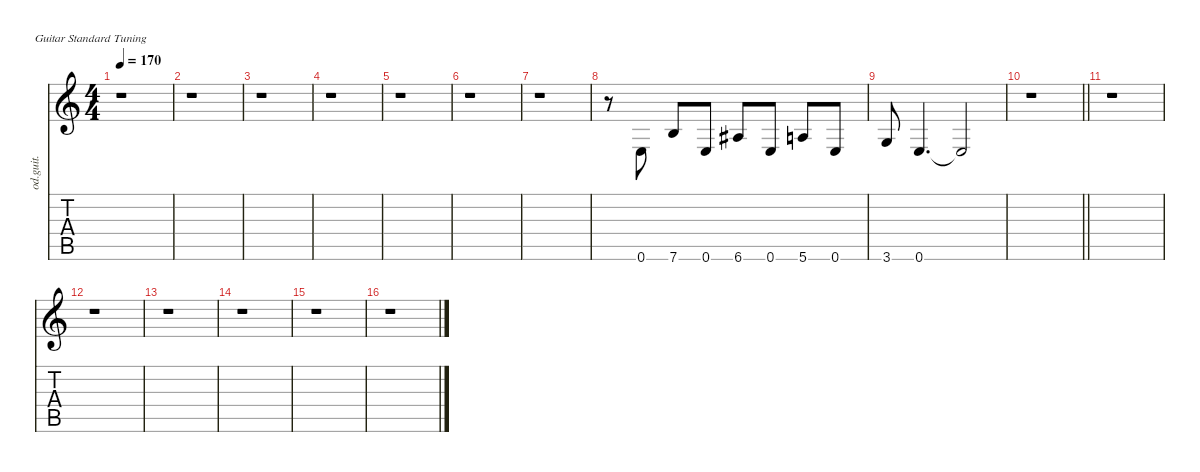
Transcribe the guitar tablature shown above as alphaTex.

\defaultSystemsLayout 4
\hideDynamics
\bracketExtendMode nobrackets
\otherSystemsTrackNameOrientation horizontal
\track ("Heavy Guitar" "od.guit.") {instrument overdrivenguitar}
\staff {score tabs}
\tuning (E4 B3 G3 D3 A2 E2)
\ts (4 4)
\tempo 170
\clef g2
\ks c
r.1{dy f beam Down} |
r.1{beam Down} |
r.1{beam Down} |
r.1{beam Down} |
r.1{beam Down} |
r.1{beam Down} |
r.1{beam Down} |
r.8{beam Down} 0.6.8{beam Up} 7.6.8{beam Up} 0.6.8{beam Up} 6.6{acc #}.8{beam Up} 0.6.8{beam Up} 5.6.8{beam Up} 0.6.8{beam Up} |
3.6.8{beam Up} 0.6.4{d beam Up} 0.6{t}.2{beam Up} |
\barLineRight lightlight
r.1{beam Down} |
r.1{beam Down} |
r.1{beam Down} |
r.1{beam Down} |
r.1{beam Down} |
r.1{beam Down} |
r.1{beam Down}
